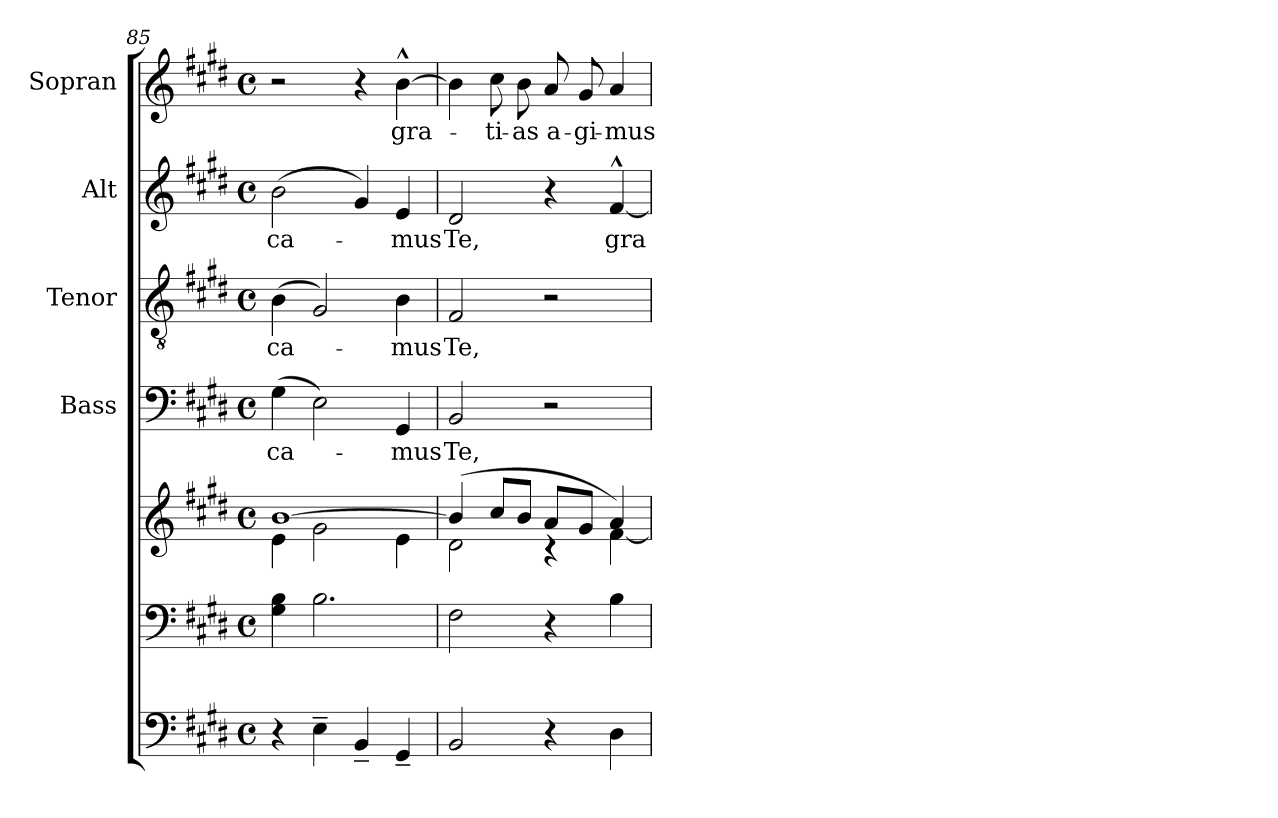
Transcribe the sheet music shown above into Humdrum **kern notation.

**kern	**kern	**kern	**kern	**text	**kern	**text	**kern	**text	**kern	**text
*part6	*part5	*part5	*part4	*part4	*part3	*part3	*part2	*part2	*part1	*part1
*staff7	*staff6	*staff5	*staff4	*staff4	*staff3	*staff3	*staff2	*staff2	*staff1	*staff1
*	*	*	*I"Bass	*	*I"Tenor	*	*I"Alt	*	*I"Sopran	*
*	*	*	*I'B.	*	*I'T.	*	*I'A.	*	*I'S.	*
*clefF4	*clefF4	*clefG2	*clefF4	*	*clefGv2	*	*clefG2	*	*clefG2	*
*ITrd7c12	*	*	*	*	*	*	*	*	*	*
*k[f#c#g#d#]	*k[f#c#g#d#]	*k[f#c#g#d#]	*k[f#c#g#d#]	*	*k[f#c#g#d#]	*	*k[f#c#g#d#]	*	*k[f#c#g#d#]	*
*E:	*E:	*E:	*E:	*	*E:	*	*E:	*	*E:	*
*M4/4	*M4/4	*M4/4	*M4/4	*	*M4/4	*	*M4/4	*	*M4/4	*
*met(c)	*met(c)	*met(c)	*met(c)	*	*met(c)	*	*met(c)	*	*met(c)	*
=85	=85	=85	=85	=85	=85	=85	=85	=85	=85	=85
*	*	*^	*	*	*	*	*	*	*	*
!	!	!	!	!	!LO:LY:b	!	!LO:LY:b	!	!LO:LY:b	!	!
4r	4G#\ 4B\	[>1b	4e\	(>4G#\	-ca-	(>4B\	-ca-	(>2b\	-ca-	2r	.
4EE~>\	2.B\	.	2g#\	2E\)	.	2G#/)	.	.	.	.	.
4BBB~</	.	.	.	.	.	.	.	4g#/)	.	4r	.
!	!	!	!	!	!LO:LY:b	!	!LO:LY:b	!	!LO:LY:b	!	!LO:LY:b
4GGG#~</	.	.	4e\	4GG#/	-mus	4B\	-mus	4e/	-mus	[4b^^>\	gra-
!!LO:LB:g=z
=86	=86	=86	=86	=86	=86	=86	=86	=86	=86	=86	=86
!	!	!	!	!	!LO:LY:b	!	!LO:LY:b	!	!LO:LY:b	!	!
2BBB/	2F#\	(4b/]	2d#\	2BB/	Te,	2F#/	Te,	2d#/	Te,	4b\]	.
!	!	!	!	!	!	!	!	!	!	!	!LO:LY:b
.	.	8cc#/L	.	.	.	.	.	.	.	8cc#\	-ti-
!	!	!	!	!	!	!	!	!	!	!	!LO:LY:b
.	.	8b/J	.	.	.	.	.	.	.	8b\	-as
!	!	!	!	!	!	!	!	!	!	!	!LO:LY:b
4r	4r	8a/L	4rc	2r	.	2r	.	4r	.	8a/	a-
!	!	!	!	!	!	!	!	!	!	!	!LO:LY:b
.	.	8g#/J	.	.	.	.	.	.	.	8g#/	-gi-
!	!	!	!	!	!	!	!	!	!LO:LY:b	!	!LO:LY:b
4DD#\	4B\	4a/)	[<4f#\	.	.	.	.	[4f#^^>/	gra-	4a/	-mus
*	*	*v	*v	*	*	*	*	*	*	*	*
=	=	=	=	=	=	=	=	=	=	=
*-	*-	*-	*-	*-	*-	*-	*-	*-	*-	*-
